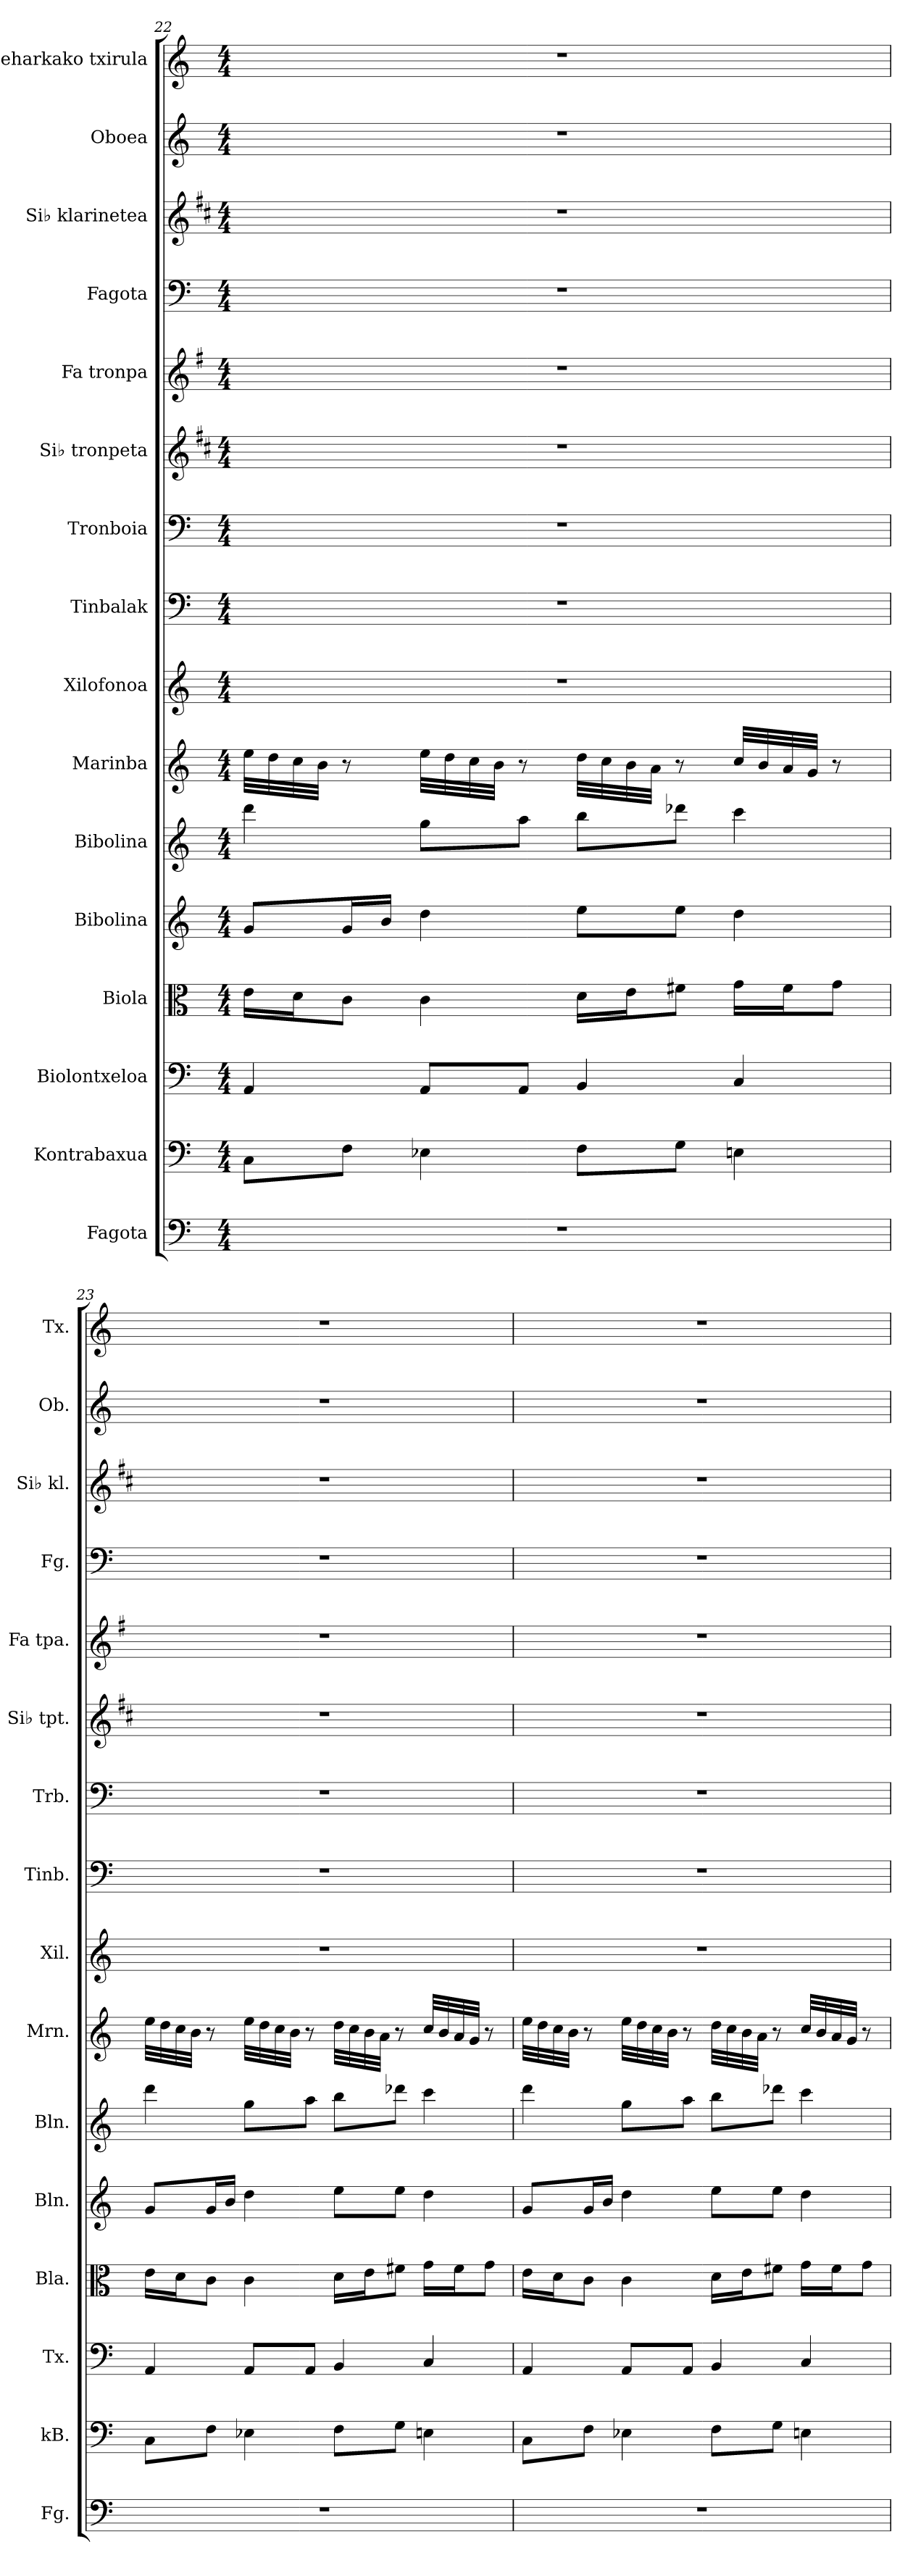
**kern	**kern	**kern	**kern	**kern	**kern	**kern	**kern	**kern	**kern	**kern	**kern	**kern	**kern	**kern	**kern
*part16	*part15	*part14	*part13	*part12	*part11	*part10	*part9	*part8	*part7	*part6	*part5	*part4	*part3	*part2	*part1
*staff16	*staff15	*staff14	*staff13	*staff12	*staff11	*staff10	*staff9	*staff8	*staff7	*staff6	*staff5	*staff4	*staff3	*staff2	*staff1
*I"Fagota	*I"Kontrabaxua	*I"Biolontxeloa	*I"Biola	*I"Bibolina	*I"Bibolina	*I"Marinba	*I"Xilofonoa	*I"Tinbalak	*I"Tronboia	*I"Si♭ tronpeta	*I"Fa tronpa	*I"Fagota	*I"Si♭ klarinetea	*I"Oboea	*I"Zeharkako txirula
*I'Fg.	*I'kB.	*I'Tx.	*I'Bla.	*I'Bln.	*I'Bln.	*I'Mrn.	*I'Xil.	*I'Tinb.	*I'Trb.	*I'Si♭ tpt.	*I'Fa tpa.	*I'Fg.	*I'Si♭ kl.	*I'Ob.	*I'Tx.
*clefF4	*clefF4	*clefF4	*clefC3	*clefG2	*clefG2	*clefG2	*clefG2	*clefF4	*clefF4	*clefG2	*clefG2	*clefF4	*clefG2	*clefG2	*clefG2
*	*ITrd7c12	*	*	*	*	*	*ITrd-7c-12	*	*	*ITrd1c2	*ITrd4c7	*	*ITrd1c2	*	*
*k[]	*k[]	*k[]	*k[]	*k[]	*k[]	*k[]	*k[]	*k[]	*k[]	*k[]	*k[]	*k[]	*k[]	*k[]	*k[]
*M4/4	*M4/4	*M4/4	*M4/4	*M4/4	*M4/4	*M4/4	*M4/4	*M4/4	*M4/4	*M4/4	*M4/4	*M4/4	*M4/4	*M4/4	*M4/4
=22	=22	=22	=22	=22	=22	=22	=22	=22	=22	=22	=22	=22	=22	=22	=22
1r	8CC\L	4AA/	16e\LL	8g/L	4ddd\	32ee\LLL	1r	1r	1r	1r	1r	1r	1r	1r	1r
.	.	.	.	.	.	32dd\	.	.	.	.	.	.	.	.	.
.	.	.	16d\J	.	.	32cc\	.	.	.	.	.	.	.	.	.
.	.	.	.	.	.	32b\JJJ	.	.	.	.	.	.	.	.	.
.	8FF\J	.	8c\J	16g/L	.	8r	.	.	.	.	.	.	.	.	.
.	.	.	.	16b/JJ	.	.	.	.	.	.	.	.	.	.	.
.	4EE-X\	8AA/L	4c\	4dd\	8gg\L	32ee\LLL	.	.	.	.	.	.	.	.	.
.	.	.	.	.	.	32dd\	.	.	.	.	.	.	.	.	.
.	.	.	.	.	.	32cc\	.	.	.	.	.	.	.	.	.
.	.	.	.	.	.	32b\JJJ	.	.	.	.	.	.	.	.	.
.	.	8AA/J	.	.	8aa\J	8r	.	.	.	.	.	.	.	.	.
.	8FF\L	4BB/	16d\LL	8ee\L	8bb\L	32dd\LLL	.	.	.	.	.	.	.	.	.
.	.	.	.	.	.	32cc\	.	.	.	.	.	.	.	.	.
.	.	.	16e\J	.	.	32b\	.	.	.	.	.	.	.	.	.
.	.	.	.	.	.	32a\JJJ	.	.	.	.	.	.	.	.	.
.	8GG\J	.	8f#X\J	8ee\J	8ddd-X\J	8r	.	.	.	.	.	.	.	.	.
.	4EEn\	4C/	16g\LL	4dd\	4ccc\	32cc/LLL	.	.	.	.	.	.	.	.	.
.	.	.	.	.	.	32b/	.	.	.	.	.	.	.	.	.
.	.	.	16f#\J	.	.	32a/	.	.	.	.	.	.	.	.	.
.	.	.	.	.	.	32g/JJJ	.	.	.	.	.	.	.	.	.
.	.	.	8g\J	.	.	8r	.	.	.	.	.	.	.	.	.
!!LO:PB:g=z
=23	=23	=23	=23	=23	=23	=23	=23	=23	=23	=23	=23	=23	=23	=23	=23
1r	8CC\L	4AA/	16e\LL	8g/L	4ddd\	32ee\LLL	1r	1r	1r	1r	1r	1r	1r	1r	1r
.	.	.	.	.	.	32dd\	.	.	.	.	.	.	.	.	.
.	.	.	16d\J	.	.	32cc\	.	.	.	.	.	.	.	.	.
.	.	.	.	.	.	32b\JJJ	.	.	.	.	.	.	.	.	.
.	8FF\J	.	8c\J	16g/L	.	8r	.	.	.	.	.	.	.	.	.
.	.	.	.	16b/JJ	.	.	.	.	.	.	.	.	.	.	.
.	4EE-X\	8AA/L	4c\	4dd\	8gg\L	32ee\LLL	.	.	.	.	.	.	.	.	.
.	.	.	.	.	.	32dd\	.	.	.	.	.	.	.	.	.
.	.	.	.	.	.	32cc\	.	.	.	.	.	.	.	.	.
.	.	.	.	.	.	32b\JJJ	.	.	.	.	.	.	.	.	.
.	.	8AA/J	.	.	8aa\J	8r	.	.	.	.	.	.	.	.	.
.	8FF\L	4BB/	16d\LL	8ee\L	8bb\L	32dd\LLL	.	.	.	.	.	.	.	.	.
.	.	.	.	.	.	32cc\	.	.	.	.	.	.	.	.	.
.	.	.	16e\J	.	.	32b\	.	.	.	.	.	.	.	.	.
.	.	.	.	.	.	32a\JJJ	.	.	.	.	.	.	.	.	.
.	8GG\J	.	8f#X\J	8ee\J	8ddd-X\J	8r	.	.	.	.	.	.	.	.	.
.	4EEn\	4C/	16g\LL	4dd\	4ccc\	32cc/LLL	.	.	.	.	.	.	.	.	.
.	.	.	.	.	.	32b/	.	.	.	.	.	.	.	.	.
.	.	.	16f#\J	.	.	32a/	.	.	.	.	.	.	.	.	.
.	.	.	.	.	.	32g/JJJ	.	.	.	.	.	.	.	.	.
.	.	.	8g\J	.	.	8r	.	.	.	.	.	.	.	.	.
=24	=24	=24	=24	=24	=24	=24	=24	=24	=24	=24	=24	=24	=24	=24	=24
1r	8CC\L	4AA/	16e\LL	8g/L	4ddd\	32ee\LLL	1r	1r	1r	1r	1r	1r	1r	1r	1r
.	.	.	.	.	.	32dd\	.	.	.	.	.	.	.	.	.
.	.	.	16d\J	.	.	32cc\	.	.	.	.	.	.	.	.	.
.	.	.	.	.	.	32b\JJJ	.	.	.	.	.	.	.	.	.
.	8FF\J	.	8c\J	16g/L	.	8r	.	.	.	.	.	.	.	.	.
.	.	.	.	16b/JJ	.	.	.	.	.	.	.	.	.	.	.
.	4EE-X\	8AA/L	4c\	4dd\	8gg\L	32ee\LLL	.	.	.	.	.	.	.	.	.
.	.	.	.	.	.	32dd\	.	.	.	.	.	.	.	.	.
.	.	.	.	.	.	32cc\	.	.	.	.	.	.	.	.	.
.	.	.	.	.	.	32b\JJJ	.	.	.	.	.	.	.	.	.
.	.	8AA/J	.	.	8aa\J	8r	.	.	.	.	.	.	.	.	.
.	8FF\L	4BB/	16d\LL	8ee\L	8bb\L	32dd\LLL	.	.	.	.	.	.	.	.	.
.	.	.	.	.	.	32cc\	.	.	.	.	.	.	.	.	.
.	.	.	16e\J	.	.	32b\	.	.	.	.	.	.	.	.	.
.	.	.	.	.	.	32a\JJJ	.	.	.	.	.	.	.	.	.
.	8GG\J	.	8f#X\J	8ee\J	8ddd-X\J	8r	.	.	.	.	.	.	.	.	.
.	4EEn\	4C/	16g\LL	4dd\	4ccc\	32cc/LLL	.	.	.	.	.	.	.	.	.
.	.	.	.	.	.	32b/	.	.	.	.	.	.	.	.	.
.	.	.	16f#\J	.	.	32a/	.	.	.	.	.	.	.	.	.
.	.	.	.	.	.	32g/JJJ	.	.	.	.	.	.	.	.	.
.	.	.	8g\J	.	.	8r	.	.	.	.	.	.	.	.	.
=	=	=	=	=	=	=	=	=	=	=	=	=	=	=	=
*-	*-	*-	*-	*-	*-	*-	*-	*-	*-	*-	*-	*-	*-	*-	*-
